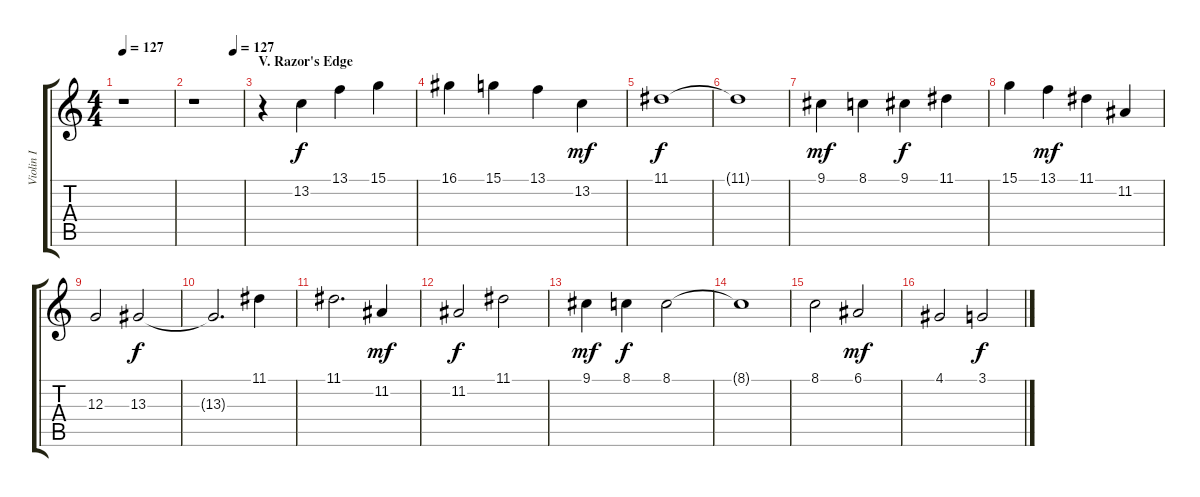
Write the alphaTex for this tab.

\track ("Violin I" "Violin I") {instrument stringensemble1}
\staff {score tabs}
\tuning (E4 B3 G3 D3 A2 E2) {hide}
\ts (4 4)
\tempo 127
\clef g2
\ks c
r.1{dy mp} |
\tempo (127 0.8125)
r.1 |
\section ("" "V. Razor's Edge")
r.4{volume 12 balance 2 instrument stringensemble1} 13.2.4{dy f} 13.1.4 15.1.4 |
16.1.4 15.1.4 13.1.4 13.2.4{dy mf} |
11.1.1{dy f} |
11.1{t}.1 |
9.1.4{dy mf} 8.1.4 9.1.4{dy f} 11.1.4 |
15.1.4 13.1.4{dy mf} 11.1.4 11.2.4 |
12.3.2 13.3.2{dy f} |
13.3{t}.2{d} 11.1.4 |
11.1.2{d} 11.2.4{dy mf} |
11.2.2{dy f} 11.1.2 |
9.1.4{dy mf} 8.1.4{dy f} 8.1.2 |
8.1{t}.1 |
8.1.2 6.1.2{dy mf} |
4.1.2 3.1.2{dy f}
